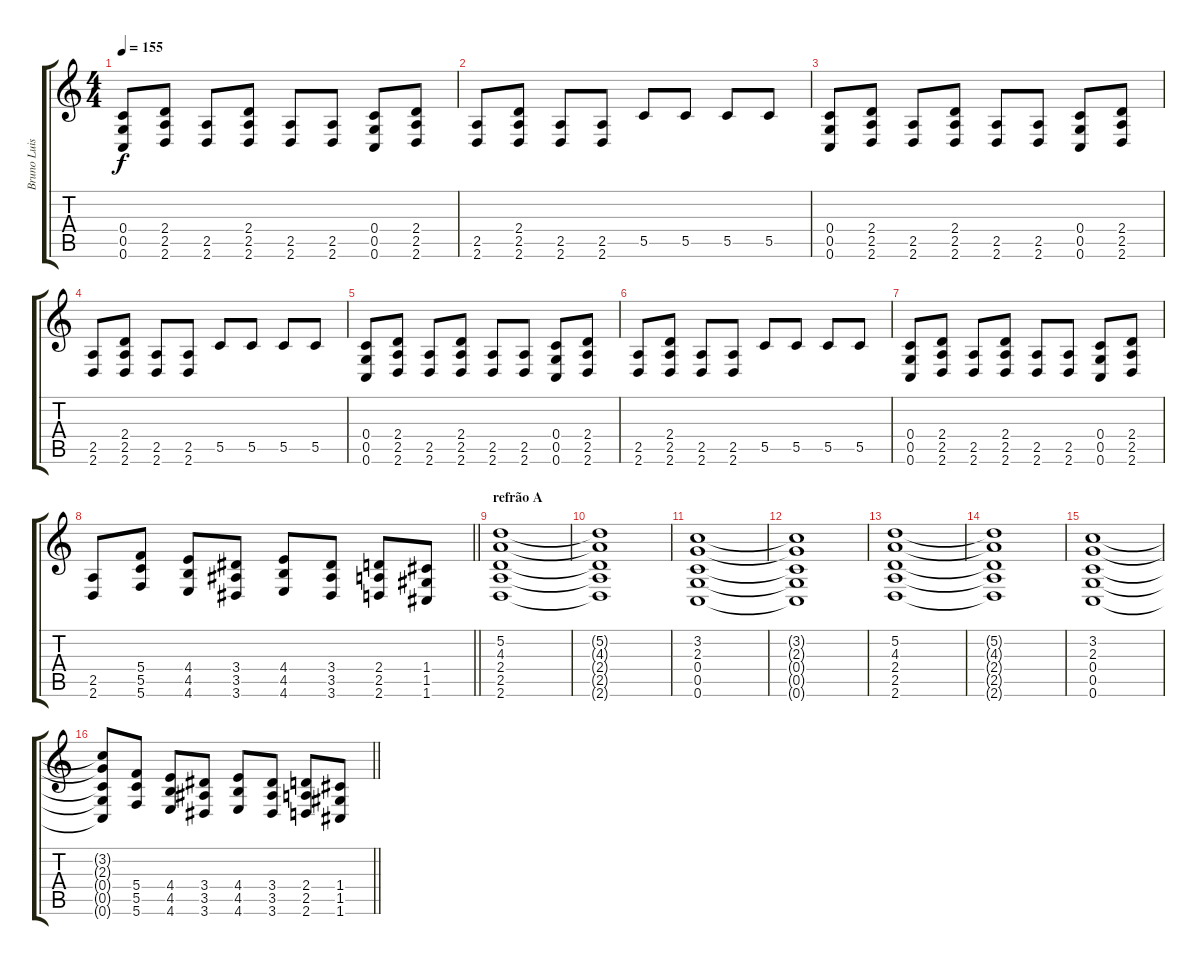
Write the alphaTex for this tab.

\track ("Bruno Luis" "Bruno Luis") {instrument distortionguitar}
\staff {score tabs}
\tuning (D4 A3 F3 C3 G2 C2) {hide}
\ts (4 4)
\tempo 155
\clef g2
\ks c
(0.4 0.5 0.6).8{dy f} (2.4 2.5 2.6).8 (2.5 2.6).8 (2.4 2.5 2.6).8 (2.5 2.6).8 (2.5 2.6).8 (0.4 0.5 0.6).8 (2.4 2.5 2.6).8 |
(2.5 2.6).8 (2.4 2.5 2.6).8 (2.5 2.6).8 (2.5 2.6).8 5.5.8 5.5.8 5.5.8 5.5.8 |
(0.4 0.5 0.6).8 (2.4 2.5 2.6).8 (2.5 2.6).8 (2.4 2.5 2.6).8 (2.5 2.6).8 (2.5 2.6).8 (0.4 0.5 0.6).8 (2.4 2.5 2.6).8 |
(2.5 2.6).8 (2.4 2.5 2.6).8 (2.5 2.6).8 (2.5 2.6).8 5.5.8 5.5.8 5.5.8 5.5.8 |
(0.4 0.5 0.6).8 (2.4 2.5 2.6).8 (2.5 2.6).8 (2.4 2.5 2.6).8 (2.5 2.6).8 (2.5 2.6).8 (0.4 0.5 0.6).8 (2.4 2.5 2.6).8 |
(2.5 2.6).8 (2.4 2.5 2.6).8 (2.5 2.6).8 (2.5 2.6).8 5.5.8 5.5.8 5.5.8 5.5.8 |
(0.4 0.5 0.6).8 (2.4 2.5 2.6).8 (2.5 2.6).8 (2.4 2.5 2.6).8 (2.5 2.6).8 (2.5 2.6).8 (0.4 0.5 0.6).8 (2.4 2.5 2.6).8 |
\barLineRight lightlight
(2.5 2.6).8 (5.4 5.5 5.6).8 (4.4 4.5 4.6).8 (3.4 3.5 3.6).8 (4.4 4.5 4.6).8 (3.4 3.5 3.6).8 (2.4 2.5 2.6).8 (1.4 1.5 1.6).8 |
\section ("" "refrão A")
(5.2 4.3 2.4 2.5 2.6).1 |
(5.2{t} 4.3{t} 2.4{t} 2.5{t} 2.6{t}).1 |
(3.2 2.3 0.4 0.5 0.6).1 |
(3.2{t} 2.3{t} 0.4{t} 0.5{t} 0.6{t}).1 |
(5.2 4.3 2.4 2.5 2.6).1 |
(5.2{t} 4.3{t} 2.4{t} 2.5{t} 2.6{t}).1 |
(3.2 2.3 0.4 0.5 0.6).1 |
\barLineRight lightlight
(3.2{t} 2.3{t} 0.4{t} 0.5{t} 0.6{t}).8 (5.4 5.5 5.6).8 (4.4 4.5 4.6).8 (3.4 3.5 3.6).8 (4.4 4.5 4.6).8 (3.4 3.5 3.6).8 (2.4 2.5 2.6).8 (1.4 1.5 1.6).8
